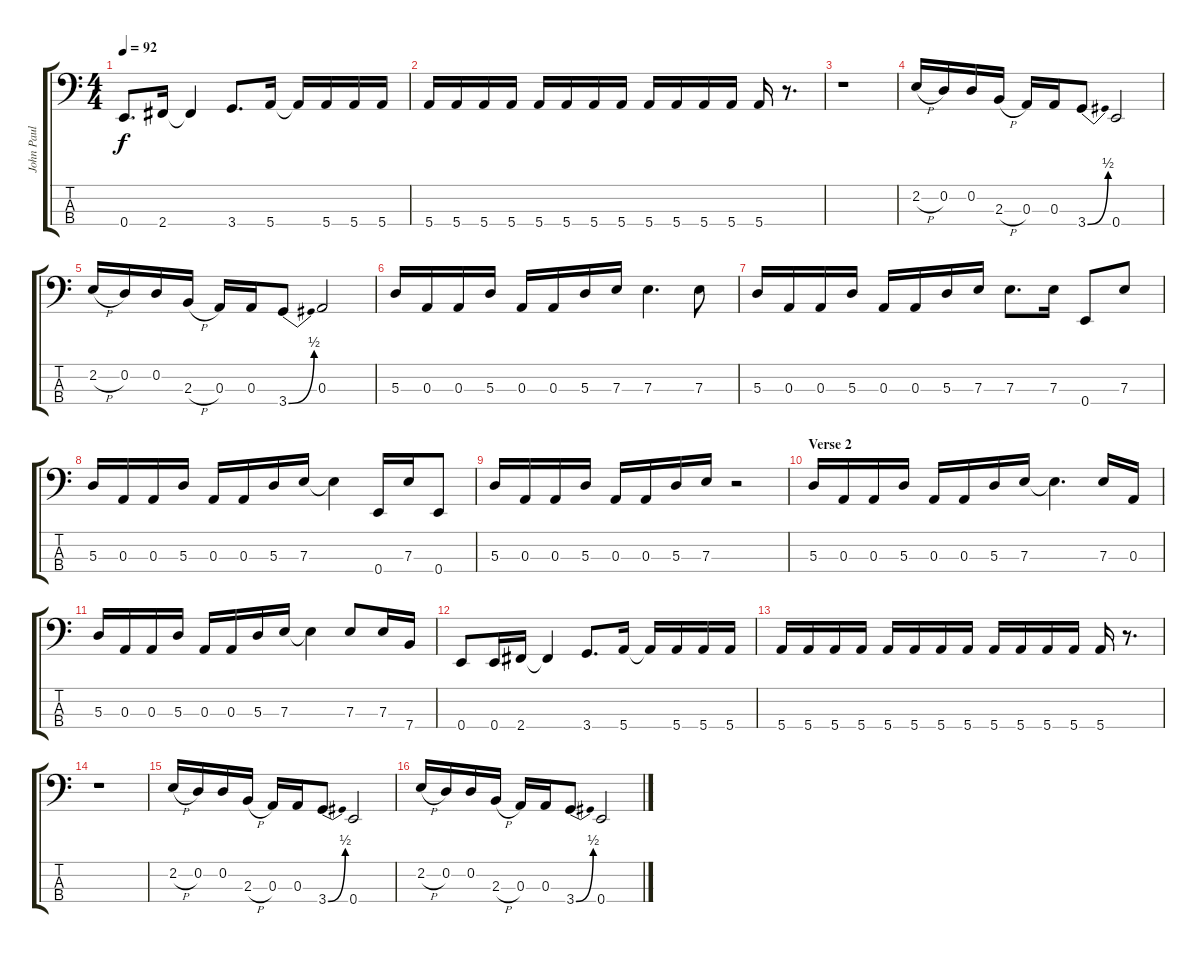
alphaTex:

\track ("John Paul Jones" "John Paul ") {instrument electricbassfinger}
\staff {score tabs}
\tuning (G2 D2 A1 E1) {hide}
\ts (4 4)
\tempo 92
\clef f4
\ks c
0.4.8{d dy f} 2.4.16 2.4{t}.4 3.4.8{d} 5.4.16 5.4{t}.16 5.4.16 5.4.16 5.4.16 |
5.4.16 5.4.16 5.4.16 5.4.16 5.4.16 5.4.16 5.4.16 5.4.16 5.4.16 5.4.16 5.4.16 5.4.16 5.4.16 r.8{d} |
r.1 |
2.2{h}.16 0.2.16 0.2.16 2.3{h}.16 0.3.16 0.3.16 3.4{be (bend 0 0 60 2)}.8 0.4.2 |
2.2{h}.16 0.2.16 0.2.16 2.3{h}.16 0.3.16 0.3.16 3.4{be (bend 0 0 60 2)}.8 0.3.2 |
5.3.16 0.3.16 0.3.16 5.3.16 0.3.16 0.3.16 5.3.16 7.3.16 7.3.4{d} 7.3.8 |
5.3.16 0.3.16 0.3.16 5.3.16 0.3.16 0.3.16 5.3.16 7.3.16 7.3.8{d} 7.3.16 0.4.8 7.3.8 |
5.3.16 0.3.16 0.3.16 5.3.16 0.3.16 0.3.16 5.3.16 7.3.16 7.3{t}.4 0.4.16 7.3.16 0.4.8 |
5.3.16 0.3.16 0.3.16 5.3.16 0.3.16 0.3.16 5.3.16 7.3.16 r.2 |
\section ("" "Verse 2")
5.3.16 0.3.16 0.3.16 5.3.16 0.3.16 0.3.16 5.3.16 7.3.16 7.3{t}.4{d} 7.3.16 0.3.16 |
5.3.16 0.3.16 0.3.16 5.3.16 0.3.16 0.3.16 5.3.16 7.3.16 7.3{t}.4 7.3.8 7.3.16 7.4.16 |
0.4.8 0.4.16 2.4.16 2.4{t}.4 3.4.8{d} 5.4.16 5.4{t}.16 5.4.16 5.4.16 5.4.16 |
5.4.16 5.4.16 5.4.16 5.4.16 5.4.16 5.4.16 5.4.16 5.4.16 5.4.16 5.4.16 5.4.16 5.4.16 5.4.16 r.8{d} |
r.1 |
2.2{h}.16 0.2.16 0.2.16 2.3{h}.16 0.3.16 0.3.16 3.4{be (bend 0 0 60 2)}.8 0.4.2 |
2.2{h}.16 0.2.16 0.2.16 2.3{h}.16 0.3.16 0.3.16 3.4{be (bend 0 0 60 2)}.8 0.4.2
